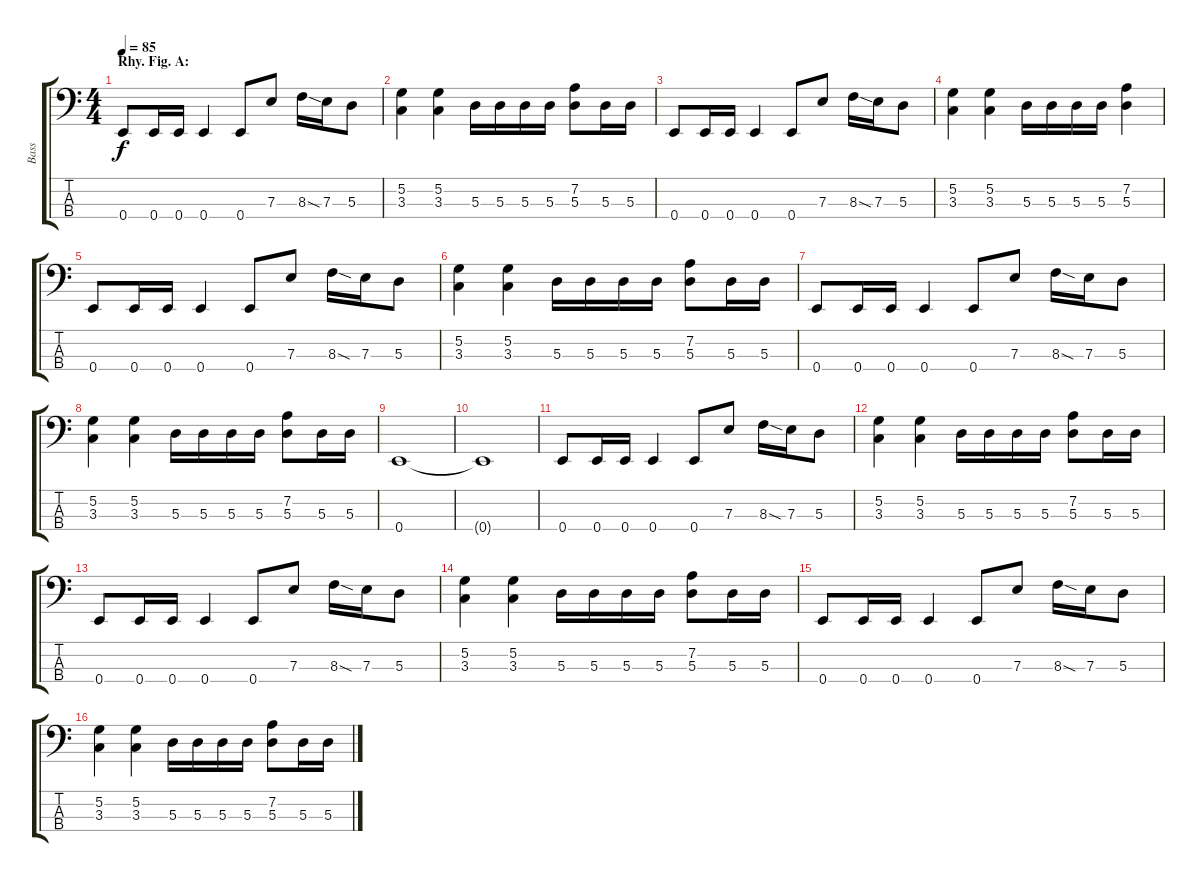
\track ("Bass" "Bass") {instrument electricbasspick}
\staff {score tabs}
\tuning (G2 D2 A1 E1) {hide}
\ts (4 4)
\section ("" "Rhy. Fig. A:")
\tempo 85
\clef f4
\ks c
0.4.8{dy f instrument electricbasspick} 0.4.16 0.4.16 0.4.4 0.4.8 7.3.8 8.3{sod}.16 7.3.16 5.3.8 |
(5.2 3.3).4 (5.2 3.3).4 5.3.16 5.3.16 5.3.16 5.3.16 (7.2 5.3).8 5.3.16 5.3.16 |
0.4.8 0.4.16 0.4.16 0.4.4 0.4.8 7.3.8 8.3{sod}.16 7.3.16 5.3.8 |
(5.2 3.3).4 (5.2 3.3).4 5.3.16 5.3.16 5.3.16 5.3.16 (7.2 5.3).4 |
0.4.8 0.4.16 0.4.16 0.4.4 0.4.8 7.3.8 8.3{sod}.16 7.3.16 5.3.8 |
(5.2 3.3).4 (5.2 3.3).4 5.3.16 5.3.16 5.3.16 5.3.16 (7.2 5.3).8 5.3.16 5.3.16 |
0.4.8 0.4.16 0.4.16 0.4.4 0.4.8 7.3.8 8.3{sod}.16 7.3.16 5.3.8 |
(5.2 3.3).4 (5.2 3.3).4 5.3.16 5.3.16 5.3.16 5.3.16 (7.2 5.3).8 5.3.16 5.3.16 |
0.4.1 |
0.4{t}.1 |
0.4.8 0.4.16 0.4.16 0.4.4 0.4.8 7.3.8 8.3{sod}.16 7.3.16 5.3.8 |
(5.2 3.3).4 (5.2 3.3).4 5.3.16 5.3.16 5.3.16 5.3.16 (7.2 5.3).8 5.3.16 5.3.16 |
0.4.8 0.4.16 0.4.16 0.4.4 0.4.8 7.3.8 8.3{sod}.16 7.3.16 5.3.8 |
(5.2 3.3).4 (5.2 3.3).4 5.3.16 5.3.16 5.3.16 5.3.16 (7.2 5.3).8 5.3.16 5.3.16 |
0.4.8 0.4.16 0.4.16 0.4.4 0.4.8 7.3.8 8.3{sod}.16 7.3.16 5.3.8 |
(5.2 3.3).4 (5.2 3.3).4 5.3.16 5.3.16 5.3.16 5.3.16 (7.2 5.3).8 5.3.16 5.3.16
